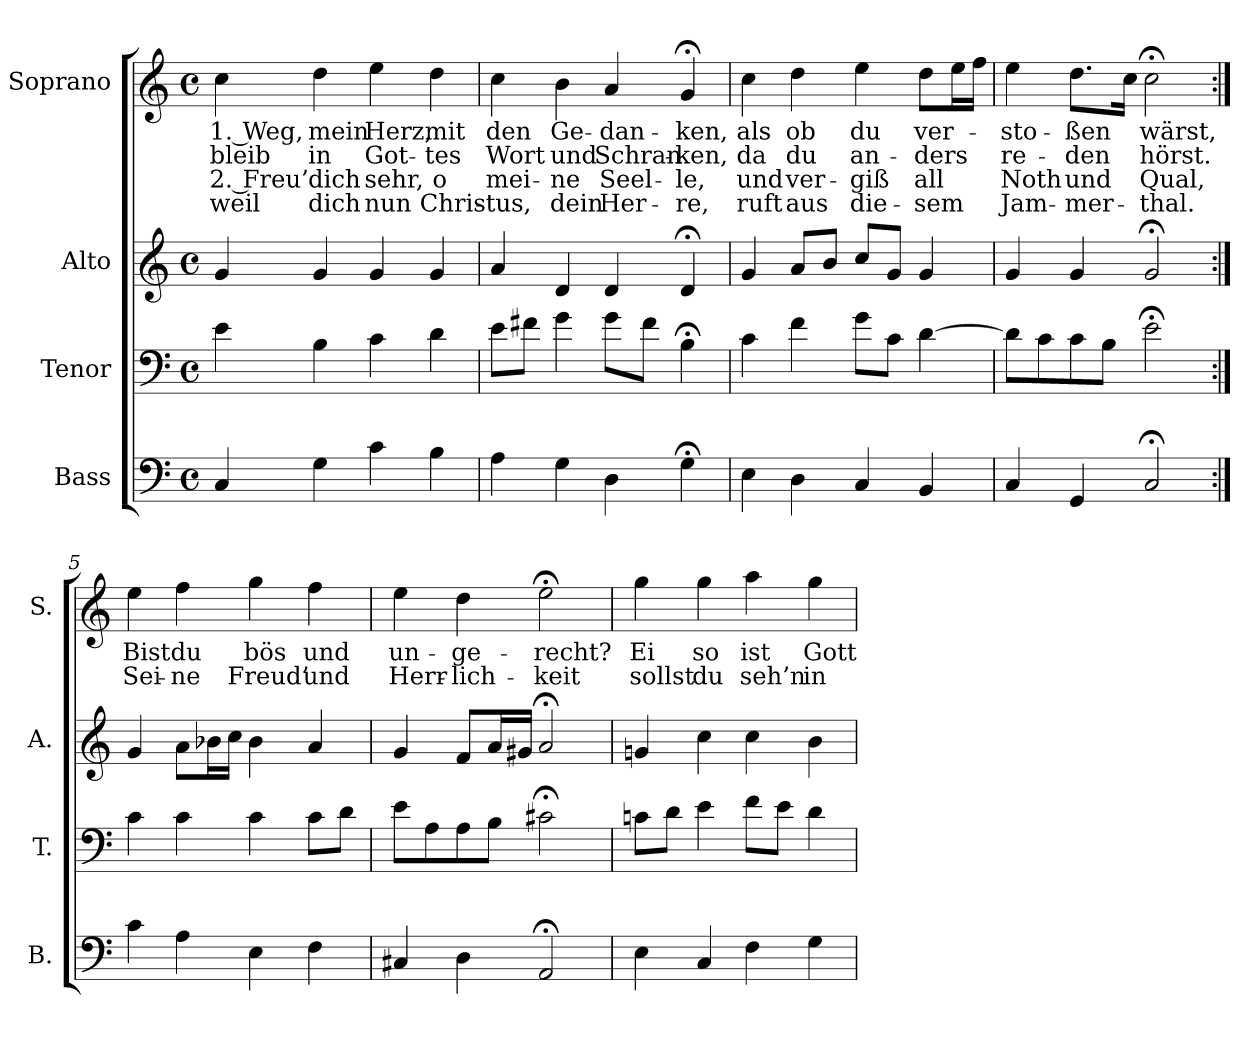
**kern	**kern	**kern	**kern	**text	**text	**text	**text
*part4	*part3	*part2	*part1	*part1	*part1	*part1	*part1
*staff4	*staff3	*staff2	*staff1	*staff1	*staff1	*staff1	*staff1
*I"Bass	*I"Tenor	*I"Alto	*I"Soprano	*	*	*	*
*I'B.	*I'T.	*I'A.	*I'S.	*	*	*	*
*clefF4	*clefF4	*clefG2	*clefG2	*	*	*	*
*k[]	*k[]	*k[]	*k[]	*	*	*	*
*C:	*C:	*C:	*C:	*	*	*	*
*M4/4	*M4/4	*M4/4	*M4/4	*	*	*	*
*met(c)	*met(c)	*met(c)	*met(c)	*	*	*	*
=1	=1	=1	=1	=1	=1	=1	=1
4C/	4e\	4g/	4cc\	1. Weg,	bleib	2. Freu’	weil
4G\	4B\	4g/	4dd\	mein	in	dich	dich
4c\	4c\	4g/	4ee\	Herz,	Got-	sehr,	nun
4B\	4d\	4g/	4dd\	mit	-tes	o	Chris-
=2	=2	=2	=2	=2	=2	=2	=2
4A\	8e\L	4a/	4cc\	den	Wort	mei-	-tus,
.	8f#X\J	.	.	.	.	.	.
4G\	4g\	4d/	4b\	Ge-	und	-ne	dein
4D\	8g\L	4d/	4a/	-dan-	Schran-	Seel-	Her-
.	8f#\J	.	.	.	.	.	.
4G;<\	4B;<\	4d;</	4g;</	-ken,	-ken,	-le,	-re,
=3	=3	=3	=3	=3	=3	=3	=3
4E\	4c\	4g/	4cc\	als	da	und	ruft
4D\	4f\	8a/L	4dd\	ob	du	ver-	aus
.	.	8b/J	.	.	.	.	.
4C/	8g\L	8cc/L	4ee\	du	an-	-giß	die-
.	8c\J	8g/J	.	.	.	.	.
4BB/	[4d\	4g/	8dd\L	ver-	-ders	all	-sem
.	.	.	16ee\L	.	.	.	.
.	.	.	16ff\JJ	.	.	.	.
=4	=4	=4	=4	=4	=4	=4	=4
4C/	8d\L]	4g/	4ee\	-sto-	re-	Noth	Jam-
.	8c\	.	.	.	.	.	.
4GG/	8c\	4g/	8.dd\L	-ßen	-den	und	-mer-
.	8B\J	.	.	.	.	.	.
.	.	.	16cc\Jk	.	.	.	.
2C;</	2e;<\	2g;</	2cc;<\	wärst,	hörst.	Qual,	-thal.
!!LO:LB:g=z
=5:|!	=5:|!	=5:|!	=5:|!	=5:|!	=5:|!	=5:|!	=5:|!
4c\	4c\	4g/	4ee\	Bist	Sei-	.	.
4A\	4c\	8a\L	4ff\	du	-ne	.	.
.	.	16b-X\L	.	.	.	.	.
.	.	16cc\JJ	.	.	.	.	.
4E\	4c\	4b-\	4gg\	bös	Freud’	.	.
4F\	8c\L	4a/	4ff\	und	und	.	.
.	8d\J	.	.	.	.	.	.
=6	=6	=6	=6	=6	=6	=6	=6
4C#X/	8e\L	4g/	4ee\	un-	Herr-	.	.
.	8A\	.	.	.	.	.	.
4D\	8A\	8f/L	4dd\	-ge-	-lich-	.	.
.	8B\J	16a/L	.	.	.	.	.
.	.	16g#X/JJ	.	.	.	.	.
2AA;</	2c#X;<\	2a;</	2ee;<\	-recht?	-keit	.	.
=7	=7	=7	=7	=7	=7	=7	=7
4E\	8cn\L	4gn/	4gg\	Ei	sollst	.	.
.	8d\J	.	.	.	.	.	.
4C/	4e\	4cc\	4gg\	so	du	.	.
4F\	8f\L	4cc\	4aa\	ist	seh’n	.	.
.	8e\J	.	.	.	.	.	.
4G\	4d\	4b\	4gg\	Gott	in	.	.
=	=	=	=	=	=	=	=
*-	*-	*-	*-	*-	*-	*-	*-
